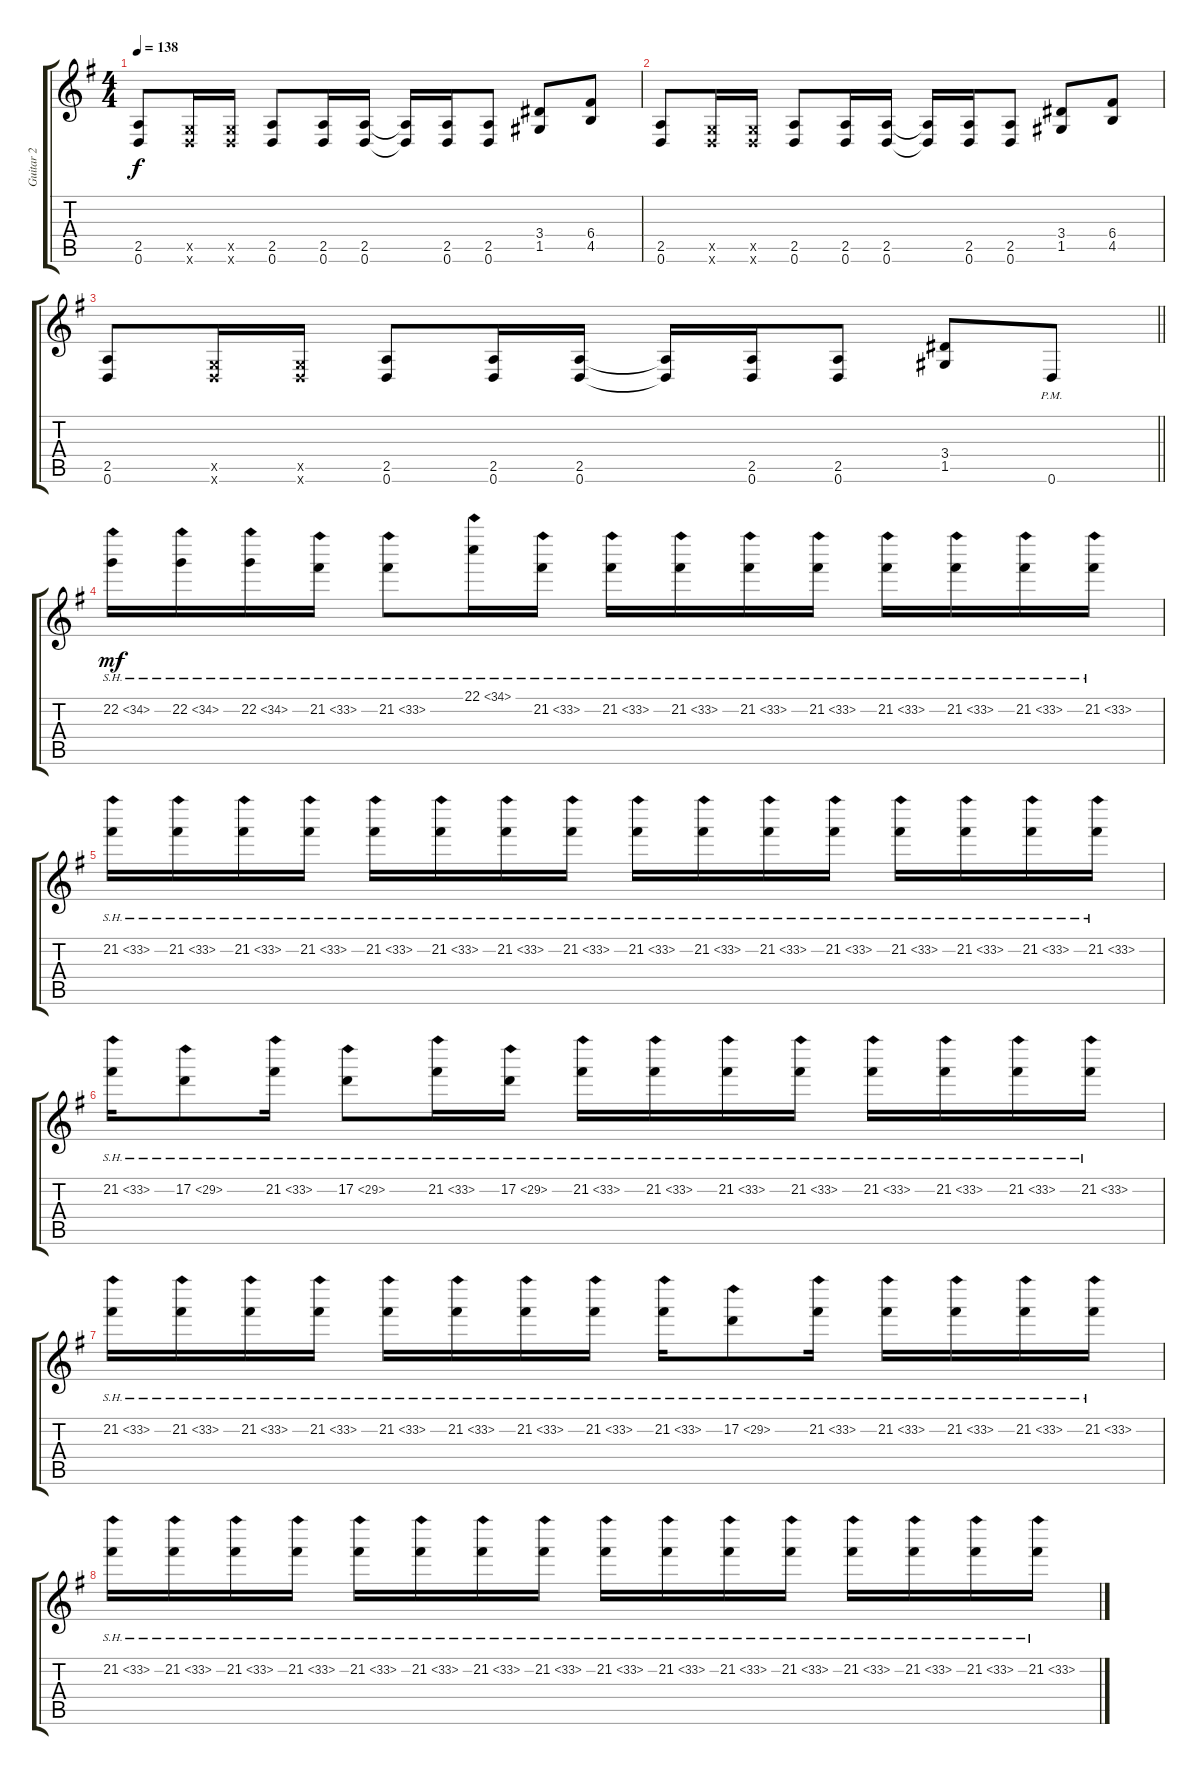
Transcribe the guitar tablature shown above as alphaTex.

\track ("Guitar 2" "Guitar 2") {instrument overdrivenguitar}
\staff {score tabs}
\tuning (D4 A3 F3 C3 G2 D2) {hide}
\ts (4 4)
\tempo 138
\clef g2
\ks eminor
(2.5 0.6).8{dy f} (0.5{x} 0.6{x}).16 (0.5{x} 0.6{x}).16 (2.5 0.6).8 (2.5 0.6).16 (2.5 0.6).16 (2.5{t} 0.6{t}).16 (2.5 0.6).16 (2.5 0.6).8 (3.4 1.5).8 (6.4 4.5).8 |
(2.5 0.6).8 (0.5{x} 0.6{x}).16 (0.5{x} 0.6{x}).16 (2.5 0.6).8 (2.5 0.6).16 (2.5 0.6).16 (2.5{t} 0.6{t}).16 (2.5 0.6).16 (2.5 0.6).8 (3.4 1.5).8 (6.4 4.5).8 |
\barLineRight lightlight
(2.5 0.6).8 (0.5{x} 0.6{x}).16 (0.5{x} 0.6{x}).16 (2.5 0.6).8 (2.5 0.6).16 (2.5 0.6).16 (2.5{t} 0.6{t}).16 (2.5 0.6).16 (2.5 0.6).8 (3.4 1.5).8 0.6{pm}.8 |
22.2{sh 12}.16{dy mf} 22.2{sh 12}.16 22.2{sh 12}.16 21.2{sh 12}.16 21.2{sh 12}.8 22.1{sh 12}.16 21.2{sh 12}.16 21.2{sh 12}.16 21.2{sh 12}.16 21.2{sh 12}.16 21.2{sh 12}.16 21.2{sh 12}.16 21.2{sh 12}.16 21.2{sh 12}.16 21.2{sh 12}.16 |
21.2{sh 12}.16 21.2{sh 12}.16 21.2{sh 12}.16 21.2{sh 12}.16 21.2{sh 12}.16 21.2{sh 12}.16 21.2{sh 12}.16 21.2{sh 12}.16 21.2{sh 12}.16 21.2{sh 12}.16 21.2{sh 12}.16 21.2{sh 12}.16 21.2{sh 12}.16 21.2{sh 12}.16 21.2{sh 12}.16 21.2{sh 12}.16 |
21.2{sh 12}.16 17.2{sh 12}.8 21.2{sh 12}.16 17.2{sh 12}.8 21.2{sh 12}.16 17.2{sh 12}.16 21.2{sh 12}.16 21.2{sh 12}.16 21.2{sh 12}.16 21.2{sh 12}.16 21.2{sh 12}.16 21.2{sh 12}.16 21.2{sh 12}.16 21.2{sh 12}.16 |
21.2{sh 12}.16 21.2{sh 12}.16 21.2{sh 12}.16 21.2{sh 12}.16 21.2{sh 12}.16 21.2{sh 12}.16 21.2{sh 12}.16 21.2{sh 12}.16 21.2{sh 12}.16 17.2{sh 12}.8 21.2{sh 12}.16 21.2{sh 12}.16 21.2{sh 12}.16 21.2{sh 12}.16 21.2{sh 12}.16 |
21.2{sh 12}.16 21.2{sh 12}.16 21.2{sh 12}.16 21.2{sh 12}.16 21.2{sh 12}.16 21.2{sh 12}.16 21.2{sh 12}.16 21.2{sh 12}.16 21.2{sh 12}.16 21.2{sh 12}.16 21.2{sh 12}.16 21.2{sh 12}.16 21.2{sh 12}.16 21.2{sh 12}.16 21.2{sh 12}.16 21.2{sh 12}.16
